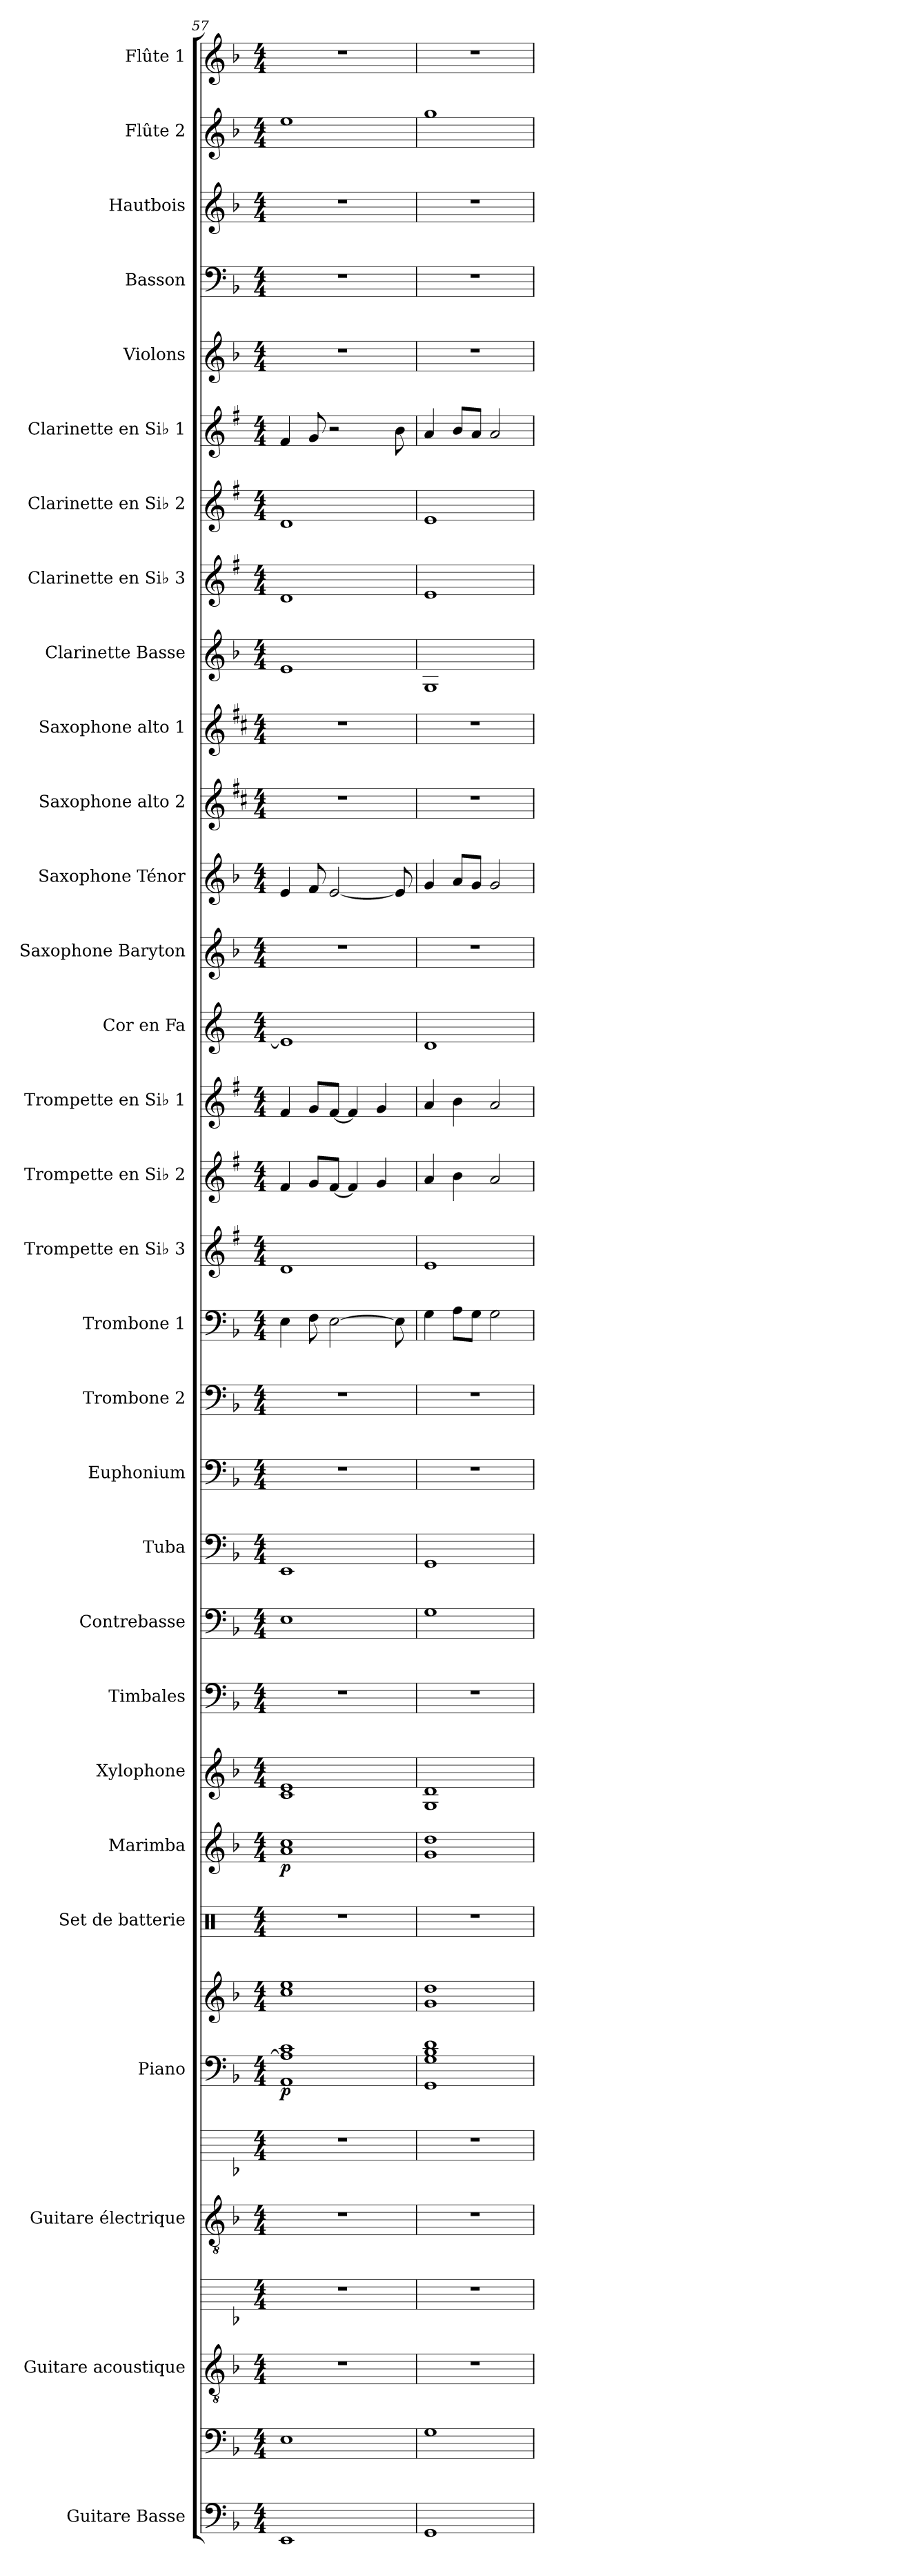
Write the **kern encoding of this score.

**kern	**kern	**kern	**kern	**kern	**kern	**kern	**kern	**dynam	**kern	**kern	**dynam	**kern	**kern	**kern	**kern	**kern	**kern	**kern	**kern	**kern	**kern	**kern	**kern	**kern	**kern	**kern	**kern	**kern	**kern	**kern	**kern	**kern	**kern	**kern	**kern
*part30	*part30	*part29	*part29	*part28	*part28	*part27	*part27	*part27	*part26	*part25	*part25	*part24	*part23	*part22	*part21	*part20	*part19	*part18	*part17	*part16	*part15	*part14	*part13	*part12	*part11	*part10	*part9	*part8	*part7	*part6	*part5	*part4	*part3	*part2	*part1
*staff34	*staff33	*staff32	*staff31	*staff30	*staff29	*staff28	*staff27	*staff27/28	*staff26	*staff25	*staff25	*staff24	*staff23	*staff22	*staff21	*staff20	*staff19	*staff18	*staff17	*staff16	*staff15	*staff14	*staff13	*staff12	*staff11	*staff10	*staff9	*staff8	*staff7	*staff6	*staff5	*staff4	*staff3	*staff2	*staff1
*I"Guitare Basse	*	*I"Guitare acoustique	*	*I"Guitare électrique	*	*I"Piano	*	*	*I"Set de batterie	*I"Marimba	*	*I"Xylophone	*I"Timbales	*I"Contrebasse	*I"Tuba	*I"Euphonium	*I"Trombone 2	*I"Trombone 1	*I"Trompette en Si♭ 3	*I"Trompette en Si♭ 2	*I"Trompette en Si♭ 1	*I"Cor en Fa	*I"Saxophone Baryton	*I"Saxophone Ténor	*I"Saxophone alto 2	*I"Saxophone alto 1	*I"Clarinette Basse	*I"Clarinette en Si♭ 3	*I"Clarinette en Si♭ 2	*I"Clarinette en Si♭ 1	*I"Violons	*I"Basson	*I"Hautbois	*I"Flûte 2	*I"Flûte 1
*I'Guit. B.	*	*I'Guit.	*	*I'Guit. El.	*	*I'Pia.	*	*	*I'Bat.	*I'Mrm.	*	*I'Xyl.	*I'Timb.	*I'Cb.	*I'Tba.	*I'Euph.	*I'Tbn. 2	*I'Tbn. 1	*I'Tromp. en Si♭ 3	*I'Tromp. en Si♭ 2	*I'Tromp. en Si♭ 1	*I'Cor en Fa	*I'Sax. Bar.	*I'Sax. T.	*I'Sax. A. 2	*I'Sax. A.  1	*I'Clar. Basse	*I'Clar. en Si♭ 3	*I'Clar. en Si♭ 2	*I'Clar. en Si♭ 1	*I'Vlns.	*I'Bsn.	*I'Htbs.	*I'Fl. 2	*I'Fl.  1
*	*clefF4	*clefGv2	*	*clefGv2	*	*clefF4	*clefG2	*	*clefX	*clefG2	*	*clefG2	*clefF4	*clefF4	*clefF4	*clefF4	*clefF4	*clefF4	*clefG2	*clefG2	*clefG2	*clefG2	*clefG2	*clefG2	*clefG2	*clefG2	*clefG2	*clefG2	*clefG2	*clefG2	*clefG2	*clefF4	*clefG2	*clefG2	*clefG2
*ITrd7c12	*ITrd7c12	*	*	*	*	*	*	*	*	*	*	*ITrd-7c-12	*	*ITrd7c12	*	*	*	*	*ITrd1c2	*ITrd1c2	*ITrd1c2	*ITrd4c7	*ITrd12c21	*ITrd8c14	*ITrd5c9	*ITrd5c9	*ITrd8c14	*ITrd1c2	*ITrd1c2	*ITrd1c2	*	*	*	*	*
*k[b-]	*k[b-]	*k[b-]	*k[b-]	*k[b-]	*k[b-]	*k[b-]	*k[b-]	*	*k[]	*k[b-]	*	*k[b-]	*k[b-]	*k[b-]	*k[b-]	*k[b-]	*k[b-]	*k[b-]	*k[b-]	*k[b-]	*k[b-]	*k[b-]	*k[b-]	*k[b-]	*k[b-]	*k[b-]	*k[b-]	*k[b-]	*k[b-]	*k[b-]	*k[b-]	*k[b-]	*k[b-]	*k[b-]	*k[b-]
*M4/4	*M4/4	*M4/4	*M4/4	*M4/4	*M4/4	*M4/4	*M4/4	*	*M4/4	*M4/4	*	*M4/4	*M4/4	*M4/4	*M4/4	*M4/4	*M4/4	*M4/4	*M4/4	*M4/4	*M4/4	*M4/4	*M4/4	*M4/4	*M4/4	*M4/4	*M4/4	*M4/4	*M4/4	*M4/4	*M4/4	*M4/4	*M4/4	*M4/4	*M4/4
=57	=57	=57	=57	=57	=57	=57	=57	=57	=57	=57	=57	=57	=57	=57	=57	=57	=57	=57	=57	=57	=57	=57	=57	=57	=57	=57	=57	=57	=57	=57	=57	=57	=57	=57	=57
!	!	!	!	!	!	!	!	!LO:DY:b=2	!	!	!LO:DY:b	!	!	!	!	!	!	!	!	!	!	!	!	!	!	!	!	!	!	!	!	!	!	!	!
1EEE	1EE	1r	1r	1r	1r	1AA 1A] 1c	1cc 1ee	p	1r	1a 1cc	p	1cc 1ee	1r	1EE	1EE	1r	1r	4E\	1c	4e/	4e/	1A]	1r	4E/	1r	1r	1E	1c	1c	4e/	1r	1r	1r	1ee	1r
.	.	.	.	.	.	.	.	.	.	.	.	.	.	.	.	.	.	8F\	.	8f/L	8f/L	.	.	8F/	.	.	.	.	.	8f/	.	.	.	.	.
.	.	.	.	.	.	.	.	.	.	.	.	.	.	.	.	.	.	[2E\	.	[8e/J	[8e/J	.	.	[2E/	.	.	.	.	.	2r	.	.	.	.	.
.	.	.	.	.	.	.	.	.	.	.	.	.	.	.	.	.	.	.	.	4e/]	4e/]	.	.	.	.	.	.	.	.	.	.	.	.	.	.
.	.	.	.	.	.	.	.	.	.	.	.	.	.	.	.	.	.	.	.	4f/	4f/	.	.	.	.	.	.	.	.	.	.	.	.	.	.
.	.	.	.	.	.	.	.	.	.	.	.	.	.	.	.	.	.	8E\]	.	.	.	.	.	8E/]	.	.	.	.	.	8a\	.	.	.	.	.
=58	=58	=58	=58	=58	=58	=58	=58	=58	=58	=58	=58	=58	=58	=58	=58	=58	=58	=58	=58	=58	=58	=58	=58	=58	=58	=58	=58	=58	=58	=58	=58	=58	=58	=58	=58
1GGG	1GG	1r	1r	1r	1r	1GG 1G 1B- 1d	1g 1dd	.	1r	1g 1dd	.	1g 1dd	1r	1GG	1GG	1r	1r	4G\	1d	4g/	4g/	1G	1r	4G/	1r	1r	1GG	1d	1d	4g/	1r	1r	1r	1gg	1r
.	.	.	.	.	.	.	.	.	.	.	.	.	.	.	.	.	.	8A\L	.	4a\	4a\	.	.	8A/L	.	.	.	.	.	8a/L	.	.	.	.	.
.	.	.	.	.	.	.	.	.	.	.	.	.	.	.	.	.	.	8G\J	.	.	.	.	.	8G/J	.	.	.	.	.	8g/J	.	.	.	.	.
.	.	.	.	.	.	.	.	.	.	.	.	.	.	.	.	.	.	2G\	.	2g/	2g/	.	.	2G/	.	.	.	.	.	2g/	.	.	.	.	.
=	=	=	=	=	=	=	=	=	=	=	=	=	=	=	=	=	=	=	=	=	=	=	=	=	=	=	=	=	=	=	=	=	=	=	=
*-	*-	*-	*-	*-	*-	*-	*-	*-	*-	*-	*-	*-	*-	*-	*-	*-	*-	*-	*-	*-	*-	*-	*-	*-	*-	*-	*-	*-	*-	*-	*-	*-	*-	*-	*-
